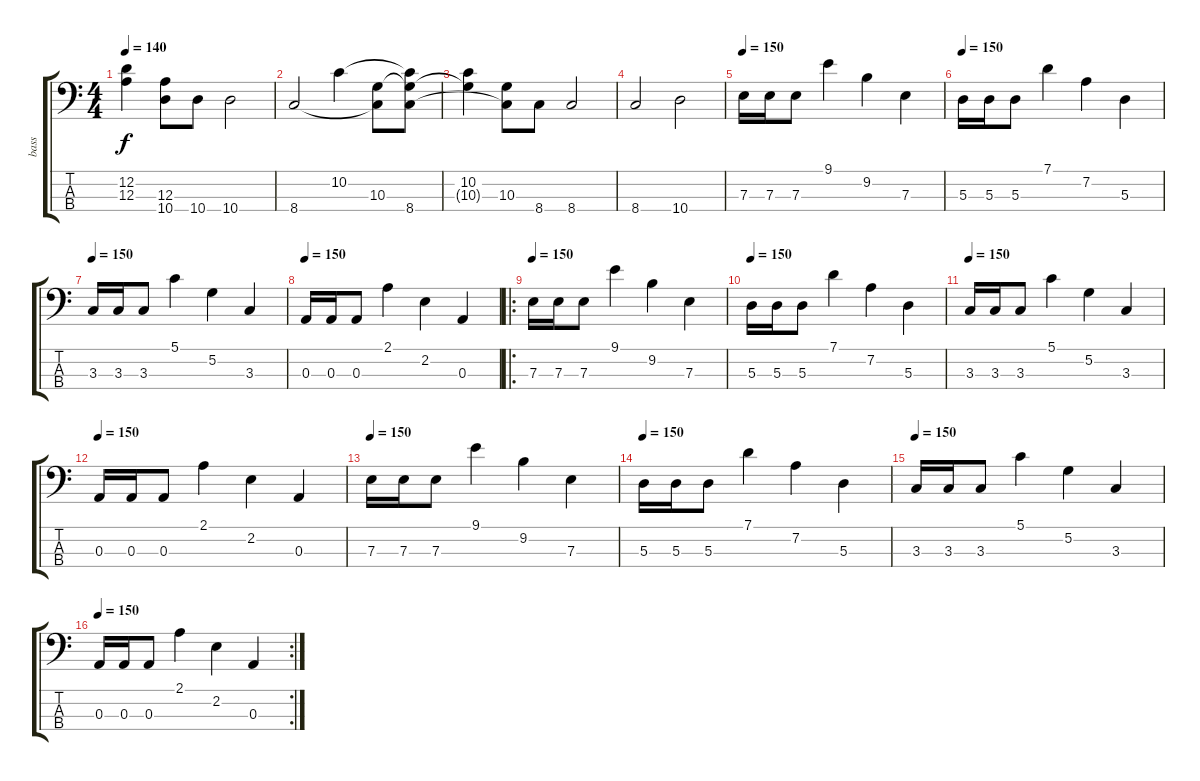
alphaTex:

\track ("bass" "bass") {instrument electricbassfinger}
\staff {score tabs}
\tuning (G2 D2 A1 E1) {hide}
\ts (4 4)
\tempo 140
\clef f4
\ks c
(12.2 12.3{t}).4{dy f} (12.3 10.4{t}).8 10.4.8 10.4.2 |
8.4.2 10.2.4 (10.3 8.4{t}).8 (10.2{t} 10.3{t} 8.4).8 |
(10.2 10.3{t}).4 (10.3 8.4{t}).8 8.4.8 8.4.2 |
8.4.2 10.4.2 |
\tempo 150
7.3.16 7.3.16 7.3.8 9.1.4 9.2.4 7.3.4 |
\tempo 150
5.3.16 5.3.16 5.3.8 7.1.4 7.2.4 5.3.4 |
\tempo 150
3.3.16 3.3.16 3.3.8 5.1.4 5.2.4 3.3.4 |
\tempo 150
0.3.16 0.3.16 0.3.8 2.1.4 2.2.4 0.3.4 |
\ro
\tempo 150
7.3.16 7.3.16 7.3.8 9.1.4 9.2.4 7.3.4 |
\tempo 150
5.3.16 5.3.16 5.3.8 7.1.4 7.2.4 5.3.4 |
\tempo 150
3.3.16 3.3.16 3.3.8 5.1.4 5.2.4 3.3.4 |
\tempo 150
0.3.16 0.3.16 0.3.8 2.1.4 2.2.4 0.3.4 |
\tempo 150
7.3.16 7.3.16 7.3.8 9.1.4 9.2.4 7.3.4 |
\tempo 150
5.3.16 5.3.16 5.3.8 7.1.4 7.2.4 5.3.4 |
\tempo 150
3.3.16 3.3.16 3.3.8 5.1.4 5.2.4 3.3.4 |
\rc 2
\tempo 150
0.3.16 0.3.16 0.3.8 2.1.4 2.2.4 0.3.4
